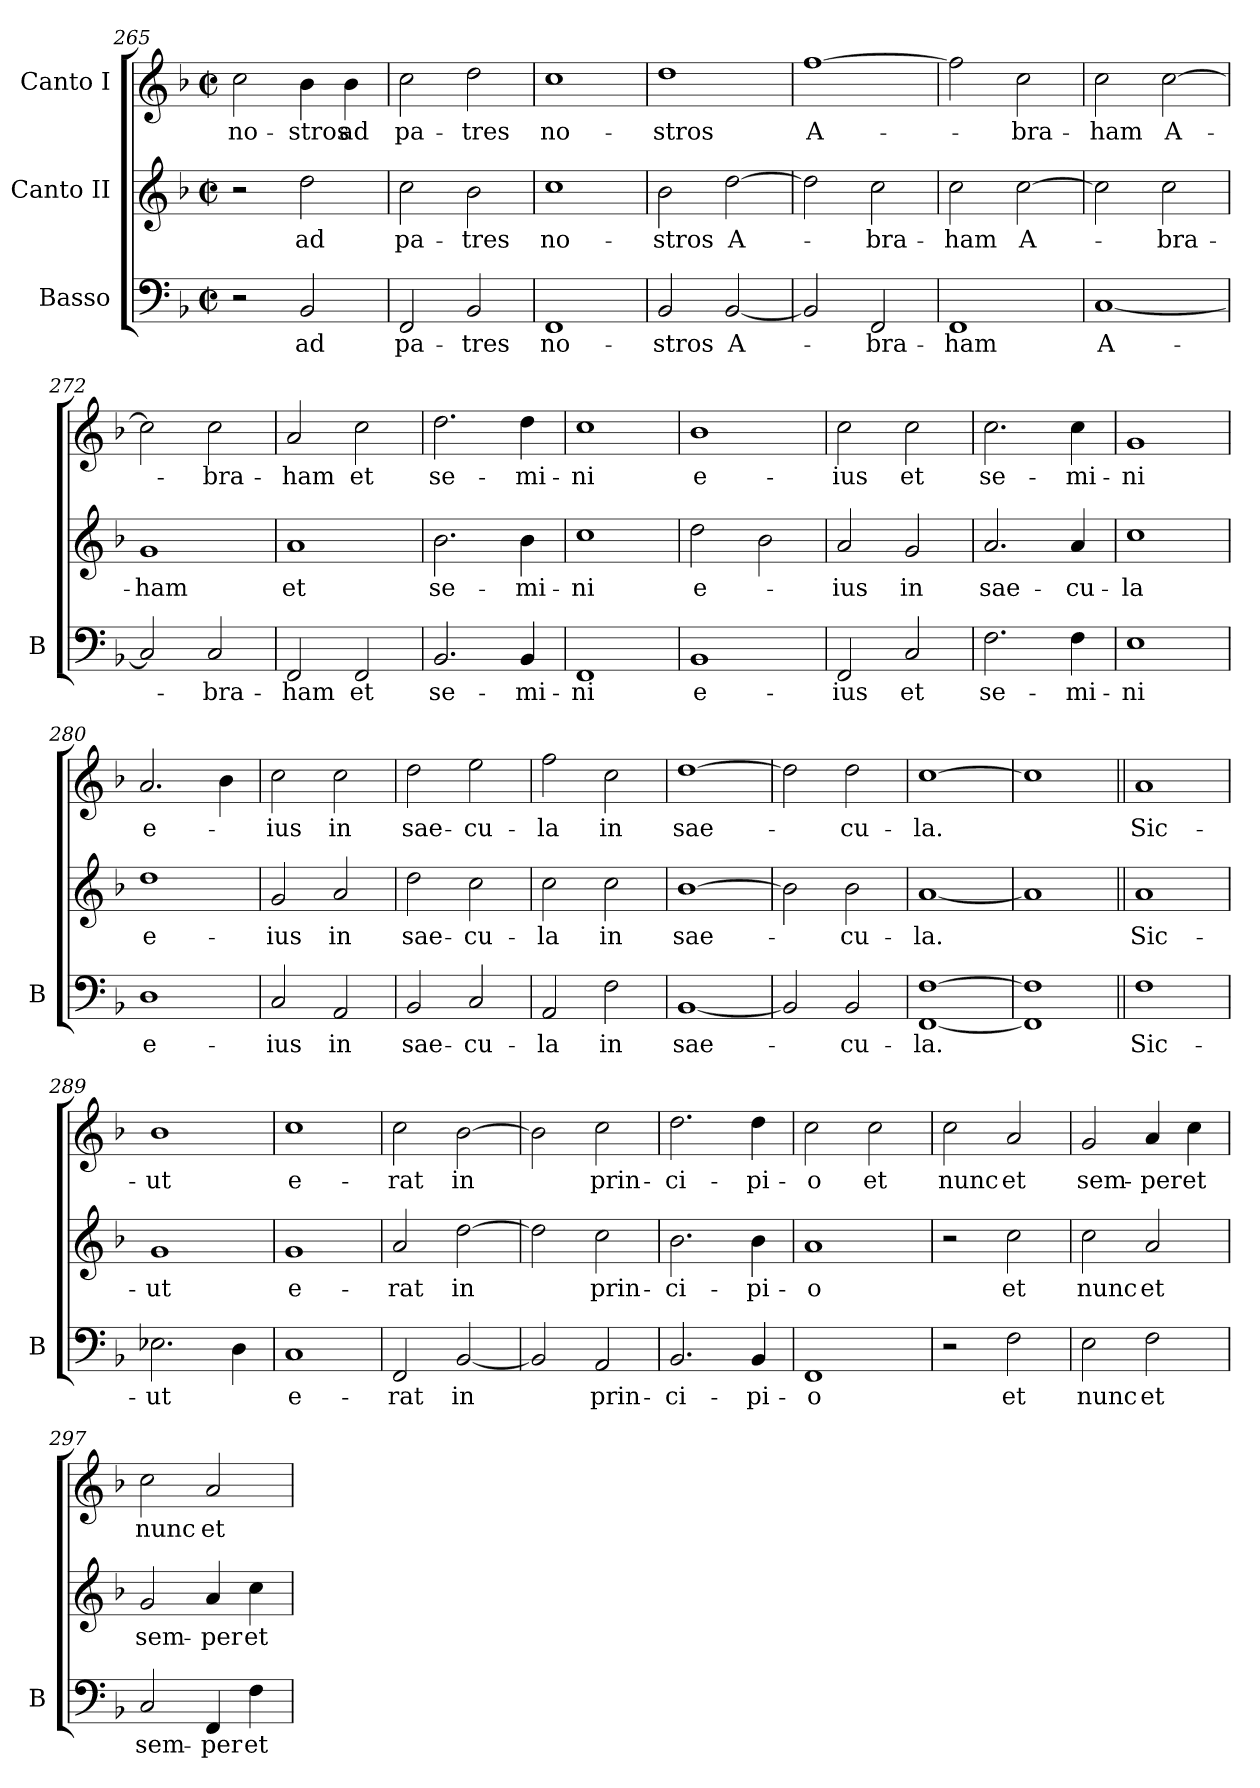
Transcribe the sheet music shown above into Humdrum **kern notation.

**kern	**text	**kern	**text	**kern	**text
*part3	*part3	*part2	*part2	*part1	*part1
*staff3	*staff3	*staff2	*staff2	*staff1	*staff1
*I"Basso	*	*I"Canto II	*	*I"Canto I	*
*I'B	*	*	*	*	*
*clefF4	*	*clefG2	*	*clefG2	*
*k[b-]	*	*k[b-]	*	*k[b-]	*
*M2/2	*	*M2/2	*	*M2/2	*
*met(c|)	*	*met(c|)	*	*met(c|)	*
=265	=265	=265	=265	=265	=265
2r	.	2r	.	2cc\	no-
2BB-/	ad	2dd\	ad	4b-\	-stros
.	.	.	.	4b-\	ad
=266	=266	=266	=266	=266	=266
2FF/	pa-	2cc\	pa-	2cc\	pa-
2BB-/	-tres	2b-\	-tres	2dd\	-tres
=267	=267	=267	=267	=267	=267
1FF	no-	1cc	no-	1cc	no-
=268	=268	=268	=268	=268	=268
2BB-/	-stros	2b-\	-stros	1dd	-stros
[2BB-/	A-	[2dd\	A-	.	.
=269	=269	=269	=269	=269	=269
2BB-/]	.	2dd\]	.	[1ff	A-
2FF/	-bra-	2cc\	-bra-	.	.
=270	=270	=270	=270	=270	=270
1FF	-ham	2cc\	-ham	2ff\]	.
.	.	[2cc\	A-	2cc\	-bra-
=271	=271	=271	=271	=271	=271
[1C	A-	2cc\]	.	2cc\	-ham
.	.	2cc\	-bra-	[2cc\	A-
=272	=272	=272	=272	=272	=272
2C/]	.	1g	-ham	2cc\]	.
2C/	-bra-	.	.	2cc\	-bra-
=273	=273	=273	=273	=273	=273
2FF/	-ham	1a	et	2a/	-ham
2FF/	et	.	.	2cc\	et
=274	=274	=274	=274	=274	=274
2.BB-/	se-	2.b-\	se-	2.dd\	se-
4BB-/	-mi-	4b-\	-mi-	4dd\	-mi-
=275	=275	=275	=275	=275	=275
1FF	-ni	1cc	-ni	1cc	-ni
=276	=276	=276	=276	=276	=276
1BB-	e-	2dd\	e-	1b-	e-
.	.	2b-\	.	.	.
=277	=277	=277	=277	=277	=277
2FF/	-ius	2a/	-ius	2cc\	-ius
2C/	et	2g/	in	2cc\	et
=278	=278	=278	=278	=278	=278
2.F\	se-	2.a/	sae-	2.cc\	se-
4F\	-mi-	4a/	-cu-	4cc\	-mi-
=279	=279	=279	=279	=279	=279
1E	-ni	1cc	-la	1g	-ni
=280	=280	=280	=280	=280	=280
1D	e-	1dd	e-	2.a/	e-
.	.	.	.	4b-\	.
=281	=281	=281	=281	=281	=281
2C/	-ius	2g/	-ius	2cc\	-ius
2AA/	in	2a/	in	2cc\	in
=282	=282	=282	=282	=282	=282
2BB-/	sae-	2dd\	sae-	2dd\	sae-
2C/	-cu-	2cc\	-cu-	2ee\	-cu-
=283	=283	=283	=283	=283	=283
2AA/	-la	2cc\	-la	2ff\	-la
2F\	in	2cc\	in	2cc\	in
=284	=284	=284	=284	=284	=284
[1BB-	sae-	[1b-	sae-	[1dd	sae-
=285	=285	=285	=285	=285	=285
2BB-/]	.	2b-\]	.	2dd\]	.
2BB-/	-cu-	2b-\	-cu-	2dd\	-cu-
=286	=286	=286	=286	=286	=286
[1FF [1F	-la.	[1a	-la.	[1cc	-la.
=287	=287	=287	=287	=287	=287
1FF] 1F]	.	1a]	.	1cc]	.
=288||	=288||	=288||	=288||	=288||	=288||
1F	Sic-	1a	Sic-	1a	Sic-
=289	=289	=289	=289	=289	=289
2.E-X\	-ut	1g	-ut	1b-	-ut
4D\	.	.	.	.	.
=290	=290	=290	=290	=290	=290
1C	e-	1g	e-	1cc	e-
=291	=291	=291	=291	=291	=291
2FF/	-rat	2a/	-rat	2cc\	-rat
[2BB-/	in	[2dd\	in	[2b-\	in
=292	=292	=292	=292	=292	=292
2BB-/]	.	2dd\]	.	2b-\]	.
2AA/	prin-	2cc\	prin-	2cc\	prin-
=293	=293	=293	=293	=293	=293
2.BB-/	-ci-	2.b-\	-ci-	2.dd\	-ci-
4BB-/	-pi-	4b-\	-pi-	4dd\	-pi-
=294	=294	=294	=294	=294	=294
1FF	-o	1a	-o	2cc\	-o
.	.	.	.	2cc\	et
=295	=295	=295	=295	=295	=295
2r	.	2r	.	2cc\	nunc
2F\	et	2cc\	et	2a/	et
=296	=296	=296	=296	=296	=296
2E\	nunc	2cc\	nunc	2g/	sem-
2F\	et	2a/	et	4a/	-per
.	.	.	.	4cc\	et
=297	=297	=297	=297	=297	=297
2C/	sem-	2g/	sem-	2cc\	nunc
4FF/	-per	4a/	-per	2a/	et
4F\	et	4cc\	et	.	.
=	=	=	=	=	=
*-	*-	*-	*-	*-	*-
